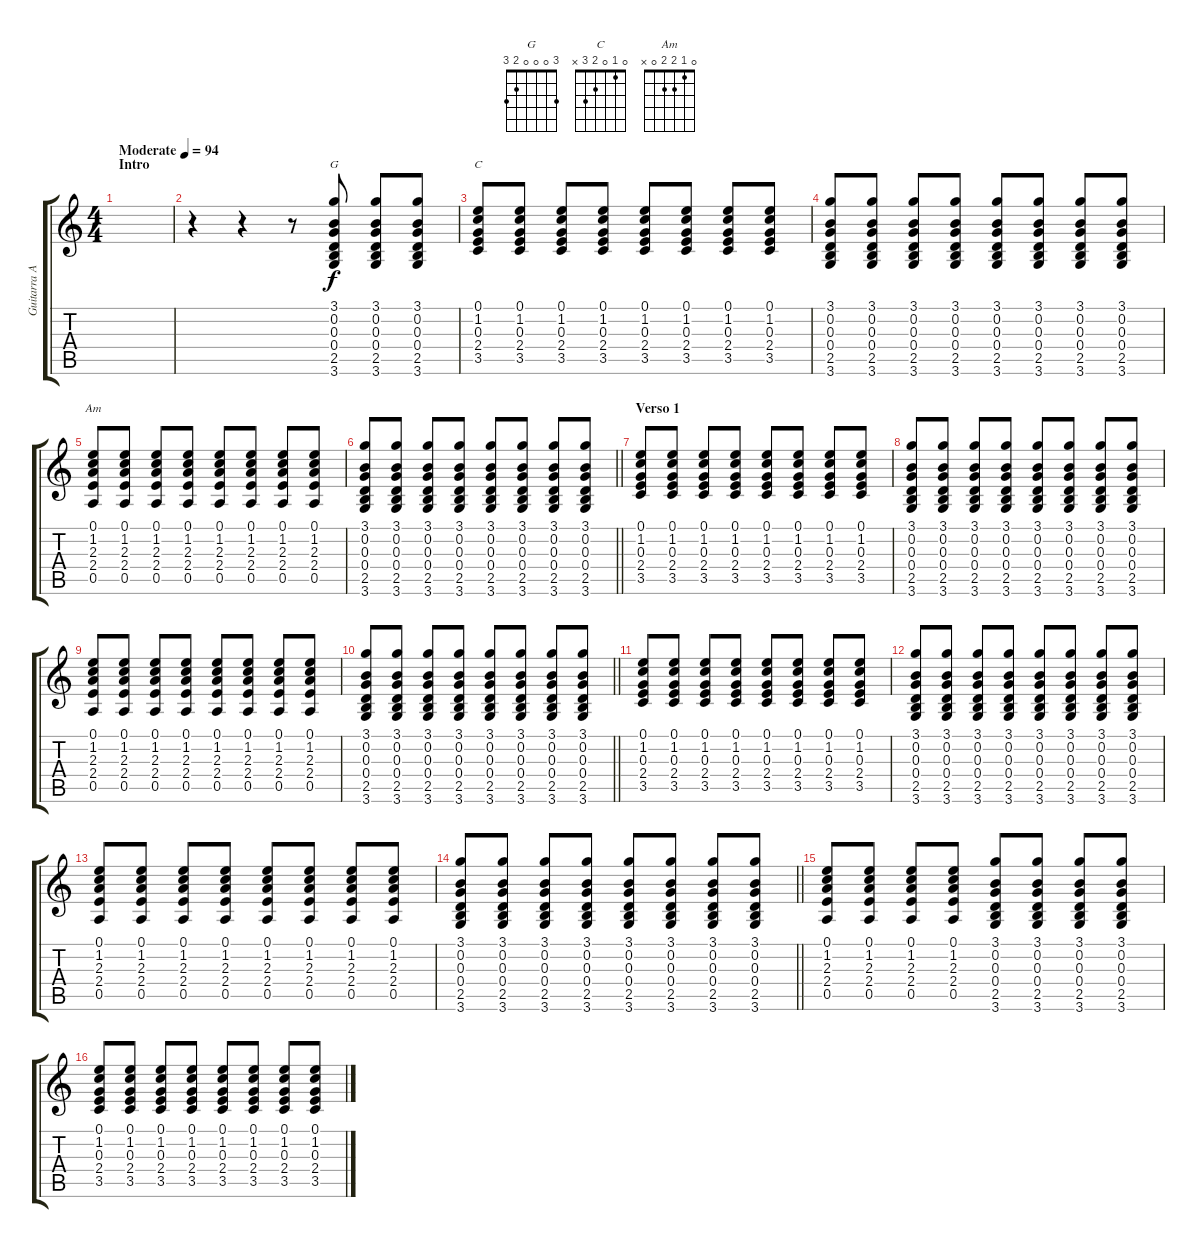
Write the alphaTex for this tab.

\track ("Guitarra Acustica" "Guitarra A") {instrument acousticguitarsteel}
\staff {score tabs}
\tuning (E4 B3 G3 D3 A2 E2) {hide}
\chord ("G" 3 0 0 0 2 3)
\chord ("C" 0 1 0 2 3 x)
\chord ("Am" 0 1 2 2 0 x)
\ts (4 4)
\section ("" "Intro")
\tempo (94 "Moderate")
\clef g2
\ks c
|
r.4 r.4 r.8 (3.1 0.2 0.3 0.4 2.5 3.6).8{ch "G"} (3.1 0.2 0.3 0.4 2.5 3.6).8 (3.1 0.2 0.3 0.4 2.5 3.6).8 |
(0.1 1.2 0.3 2.4 3.5).8{ch "C"} (0.1 1.2 0.3 2.4 3.5).8 (0.1 1.2 0.3 2.4 3.5).8 (0.1 1.2 0.3 2.4 3.5).8 (0.1 1.2 0.3 2.4 3.5).8 (0.1 1.2 0.3 2.4 3.5).8 (0.1 1.2 0.3 2.4 3.5).8 (0.1 1.2 0.3 2.4 3.5).8 |
(3.1 0.2 0.3 0.4 2.5 3.6).8 (3.1 0.2 0.3 0.4 2.5 3.6).8 (3.1 0.2 0.3 0.4 2.5 3.6).8 (3.1 0.2 0.3 0.4 2.5 3.6).8 (3.1 0.2 0.3 0.4 2.5 3.6).8 (3.1 0.2 0.3 0.4 2.5 3.6).8 (3.1 0.2 0.3 0.4 2.5 3.6).8 (3.1 0.2 0.3 0.4 2.5 3.6).8 |
(0.1 1.2 2.3 2.4 0.5).8{ch "Am"} (0.1 1.2 2.3 2.4 0.5).8 (0.1 1.2 2.3 2.4 0.5).8 (0.1 1.2 2.3 2.4 0.5).8 (0.1 1.2 2.3 2.4 0.5).8 (0.1 1.2 2.3 2.4 0.5).8 (0.1 1.2 2.3 2.4 0.5).8 (0.1 1.2 2.3 2.4 0.5).8 |
\barLineRight lightlight
(3.1 0.2 0.3 0.4 2.5 3.6).8 (3.1 0.2 0.3 0.4 2.5 3.6).8 (3.1 0.2 0.3 0.4 2.5 3.6).8 (3.1 0.2 0.3 0.4 2.5 3.6).8 (3.1 0.2 0.3 0.4 2.5 3.6).8 (3.1 0.2 0.3 0.4 2.5 3.6).8 (3.1 0.2 0.3 0.4 2.5 3.6).8 (3.1 0.2 0.3 0.4 2.5 3.6).8 |
\section ("" "Verso 1")
(0.1 1.2 0.3 2.4 3.5).8 (0.1 1.2 0.3 2.4 3.5).8 (0.1 1.2 0.3 2.4 3.5).8 (0.1 1.2 0.3 2.4 3.5).8 (0.1 1.2 0.3 2.4 3.5).8 (0.1 1.2 0.3 2.4 3.5).8 (0.1 1.2 0.3 2.4 3.5).8 (0.1 1.2 0.3 2.4 3.5).8 |
(3.1 0.2 0.3 0.4 2.5 3.6).8 (3.1 0.2 0.3 0.4 2.5 3.6).8 (3.1 0.2 0.3 0.4 2.5 3.6).8 (3.1 0.2 0.3 0.4 2.5 3.6).8 (3.1 0.2 0.3 0.4 2.5 3.6).8 (3.1 0.2 0.3 0.4 2.5 3.6).8 (3.1 0.2 0.3 0.4 2.5 3.6).8 (3.1 0.2 0.3 0.4 2.5 3.6).8 |
(0.1 1.2 2.3 2.4 0.5).8 (0.1 1.2 2.3 2.4 0.5).8 (0.1 1.2 2.3 2.4 0.5).8 (0.1 1.2 2.3 2.4 0.5).8 (0.1 1.2 2.3 2.4 0.5).8 (0.1 1.2 2.3 2.4 0.5).8 (0.1 1.2 2.3 2.4 0.5).8 (0.1 1.2 2.3 2.4 0.5).8 |
\barLineRight lightlight
(3.1 0.2 0.3 0.4 2.5 3.6).8 (3.1 0.2 0.3 0.4 2.5 3.6).8 (3.1 0.2 0.3 0.4 2.5 3.6).8 (3.1 0.2 0.3 0.4 2.5 3.6).8 (3.1 0.2 0.3 0.4 2.5 3.6).8 (3.1 0.2 0.3 0.4 2.5 3.6).8 (3.1 0.2 0.3 0.4 2.5 3.6).8 (3.1 0.2 0.3 0.4 2.5 3.6).8 |
(0.1 1.2 0.3 2.4 3.5).8 (0.1 1.2 0.3 2.4 3.5).8 (0.1 1.2 0.3 2.4 3.5).8 (0.1 1.2 0.3 2.4 3.5).8 (0.1 1.2 0.3 2.4 3.5).8 (0.1 1.2 0.3 2.4 3.5).8 (0.1 1.2 0.3 2.4 3.5).8 (0.1 1.2 0.3 2.4 3.5).8 |
(3.1 0.2 0.3 0.4 2.5 3.6).8 (3.1 0.2 0.3 0.4 2.5 3.6).8 (3.1 0.2 0.3 0.4 2.5 3.6).8 (3.1 0.2 0.3 0.4 2.5 3.6).8 (3.1 0.2 0.3 0.4 2.5 3.6).8 (3.1 0.2 0.3 0.4 2.5 3.6).8 (3.1 0.2 0.3 0.4 2.5 3.6).8 (3.1 0.2 0.3 0.4 2.5 3.6).8 |
(0.1 1.2 2.3 2.4 0.5).8 (0.1 1.2 2.3 2.4 0.5).8 (0.1 1.2 2.3 2.4 0.5).8 (0.1 1.2 2.3 2.4 0.5).8 (0.1 1.2 2.3 2.4 0.5).8 (0.1 1.2 2.3 2.4 0.5).8 (0.1 1.2 2.3 2.4 0.5).8 (0.1 1.2 2.3 2.4 0.5).8 |
\barLineRight lightlight
(3.1 0.2 0.3 0.4 2.5 3.6).8 (3.1 0.2 0.3 0.4 2.5 3.6).8 (3.1 0.2 0.3 0.4 2.5 3.6).8 (3.1 0.2 0.3 0.4 2.5 3.6).8 (3.1 0.2 0.3 0.4 2.5 3.6).8 (3.1 0.2 0.3 0.4 2.5 3.6).8 (3.1 0.2 0.3 0.4 2.5 3.6).8 (3.1 0.2 0.3 0.4 2.5 3.6).8 |
(0.1 1.2 2.3 2.4 0.5).8 (0.1 1.2 2.3 2.4 0.5).8 (0.1 1.2 2.3 2.4 0.5).8 (0.1 1.2 2.3 2.4 0.5).8 (3.1 0.2 0.3 0.4 2.5 3.6).8 (3.1 0.2 0.3 0.4 2.5 3.6).8 (3.1 0.2 0.3 0.4 2.5 3.6).8 (3.1 0.2 0.3 0.4 2.5 3.6).8 |
(0.1 1.2 0.3 2.4 3.5).8 (0.1 1.2 0.3 2.4 3.5).8 (0.1 1.2 0.3 2.4 3.5).8 (0.1 1.2 0.3 2.4 3.5).8 (0.1 1.2 0.3 2.4 3.5).8 (0.1 1.2 0.3 2.4 3.5).8 (0.1 1.2 0.3 2.4 3.5).8 (0.1 1.2 0.3 2.4 3.5).8
